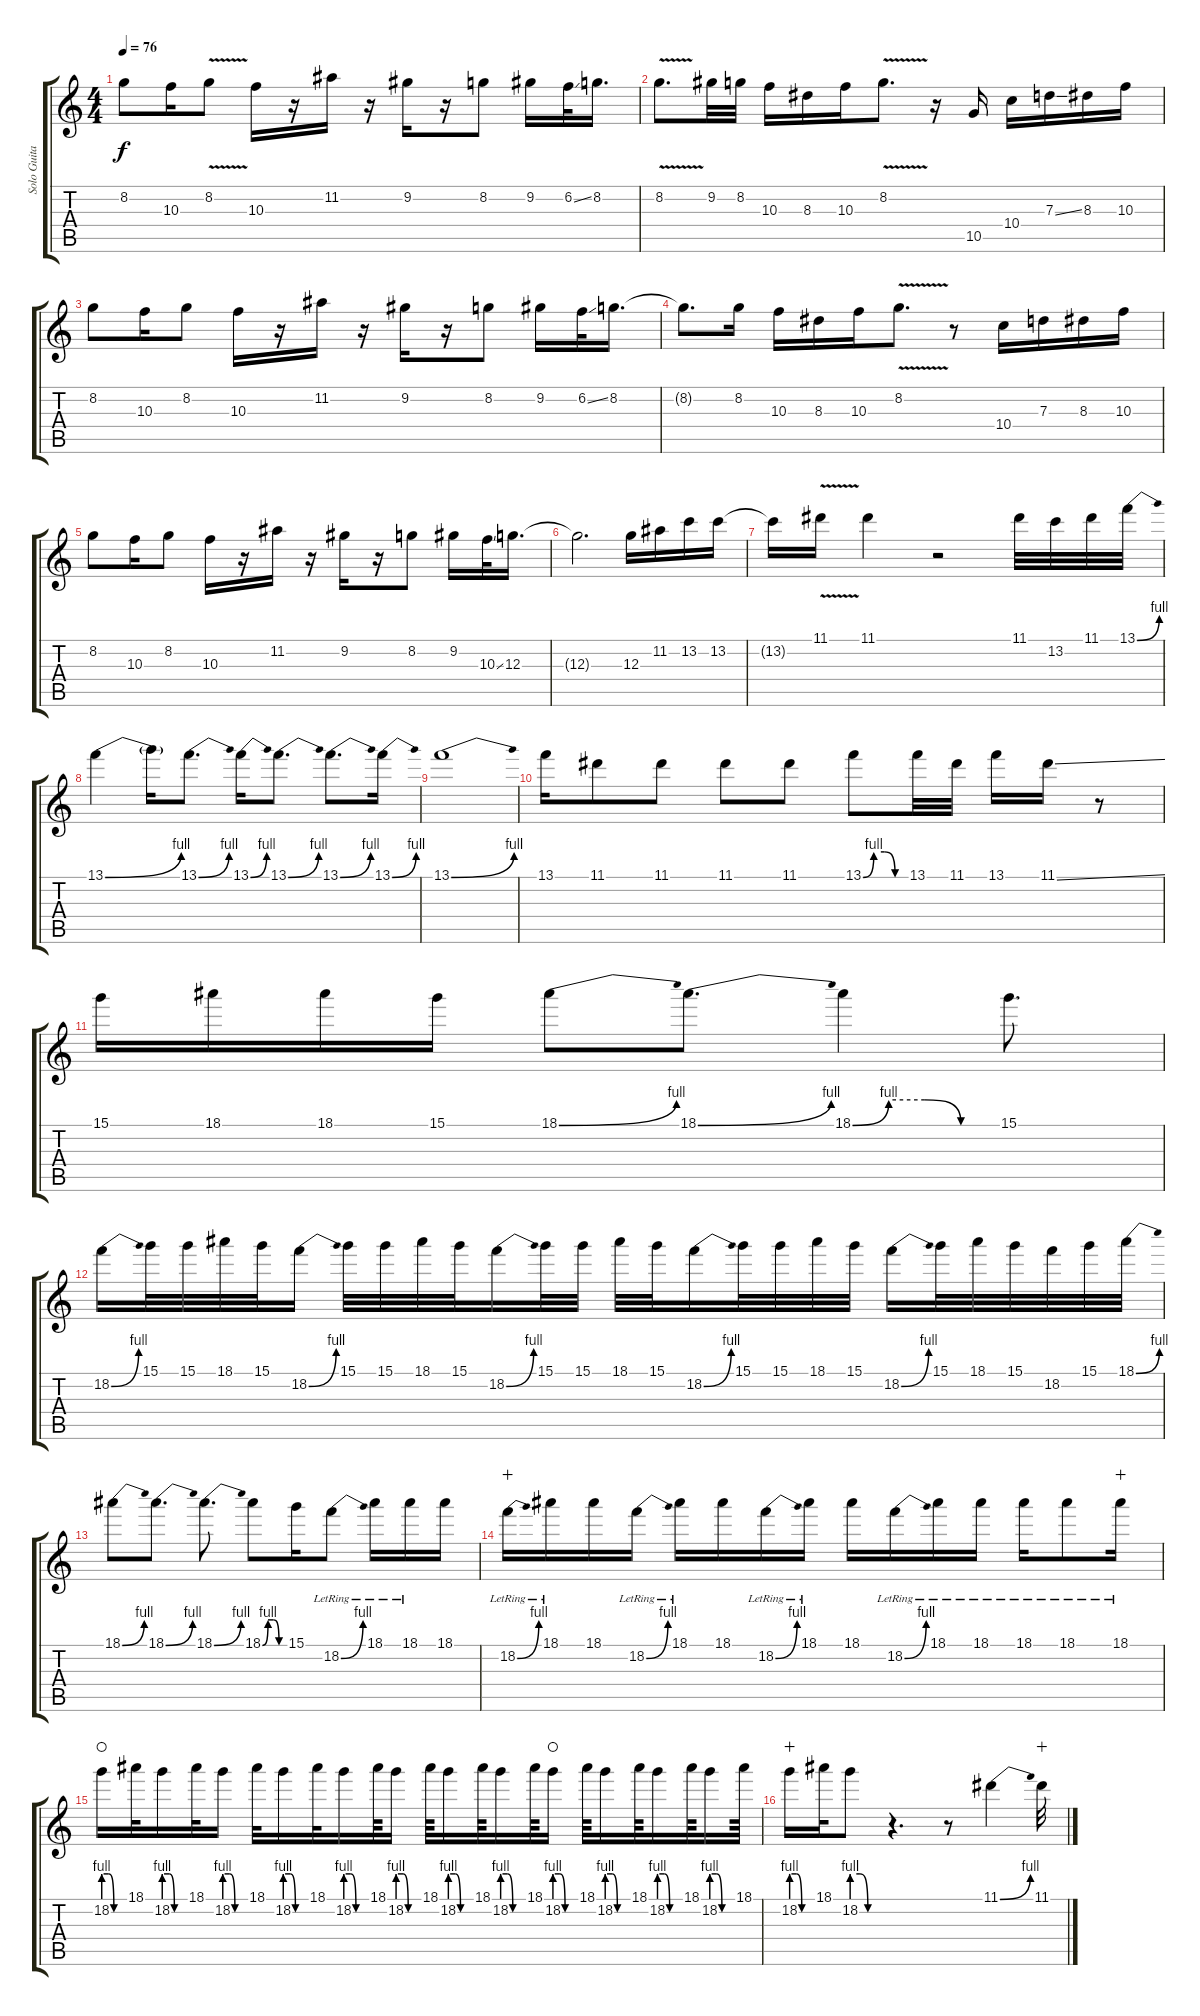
\track ("Solo Guitar" "Solo Guita") {instrument overdrivenguitar}
\staff {score tabs}
\tuning (E4 B3 G3 D3 A2 E2) {hide}
\ts (4 4)
\tempo 76
\clef g2
\ks c
8.2.8{dy f} 10.3.16 8.2{v}.8 10.3.16 r.16 11.2.16 r.16 9.2.16 r.16 8.2.8 9.2.16 6.2{ss}.32 8.2.16{d} |
8.2{v}.8{d} 9.2.32 8.2.32 10.3.16 8.3.16 10.3.16 8.2{v}.8{d} r.16 10.5.16 10.4.16 7.3{ss}.16 8.3.16 10.3.16 |
8.2.8 10.3.16 8.2.8 10.3.16 r.16 11.2.16 r.16 9.2.16 r.16 8.2.8 9.2.16 6.2{ss}.32 8.2.16{d} |
8.2{t}.8{d} 8.2.16 10.3.16 8.3.16 10.3.16 8.2{v}.8{d} r.8 10.4.16 7.3.16 8.3.16 10.3.16 |
8.2.8 10.3.16 8.2.8 10.3.16 r.16 11.2.16 r.16 9.2.16 r.16 8.2.8 9.2.16 10.3{ss}.32 12.3.16{d} |
12.3{t}.2{d} 12.3.16 11.2.16 13.2.16 13.2.16 |
13.2{t}.16 11.1{v}.16 11.1.4 r.2 11.1.32 13.2.32 11.1.32 13.1{be (bend 0 0 60 4)}.32 |
13.1{be (bend 0 0 60 4)}.4 13.1{t}.16 13.1{be (bend 0 0 60 4)}.8{d} 13.1{be (bend 0 0 60 4)}.16 13.1{be (bend 0 0 60 4)}.8{d} 13.1{be (bend 0 0 60 4)}.8{d} 13.1{be (bend 0 0 60 4)}.16 |
13.1{be (bend 0 0 60 4)}.1 |
13.1.16 11.1.8 11.1.8 11.1.8 11.1.8 13.1{be (custom 0 0 15 4 30 4 45 0 60 0)}.8 13.1.32 11.1.32 13.1.16 11.1{ss}.16 r.8 |
15.1.16 18.1.16 18.1.16 15.1.16 18.1{be (bend 0 0 60 4)}.8 18.1{be (bend 0 0 60 4)}.8{d} 18.1{be (custom 0 0 15 4 30 4 45 0 60 0)}.4 15.1.8{d} |
18.2{be (bend 0 0 60 4)}.16 15.1.32 15.1.32 18.1.32 15.1.32 18.2{be (bend 0 0 60 4)}.16 15.1.32 15.1.32 18.1.32 15.1.32 18.2{be (bend 0 0 60 4)}.16 15.1.32 15.1.32 18.1.32 15.1.32 18.2{be (bend 0 0 60 4)}.16 15.1.32 15.1.32 18.1.32 15.1.32 18.2{be (bend 0 0 60 4)}.16 15.1.32 18.1.32 15.1.32 18.2.32 15.1.32 18.1{be (bend 0 0 60 4)}.32 |
18.1{be (bend 0 0 60 4)}.8 18.1{be (bend 0 0 60 4)}.8{d} 18.1{be (bend 0 0 60 4)}.8{d} 18.1{be (custom 0 0 15 4 30 4 45 0 60 0)}.8 15.1.16 18.2{be (bend 0 0 60 4) lr}.8 18.1{lr}.16 18.1{lr}.16 18.1.16 |
18.2{be (bend 0 0 60 4) lr}.16{wahc} 18.1{lr}.16 18.1.16 18.2{be (bend 0 0 60 4) lr}.16 18.1{lr}.16 18.1.16 18.2{be (bend 0 0 60 4) lr}.16 18.1{lr}.16 18.1.16 18.2{be (bend 0 0 60 4) lr}.16 18.1{lr}.16 18.1{lr}.16 18.1{lr}.16 18.1{lr}.8 18.1{lr}.16{wahc} |
18.2{be (custom 0 4 15 4 30 0 60 0)}.16{waho} 18.1.32 18.2{be (custom 0 4 15 4 30 0 60 0)}.16 18.1.32 18.2{be (custom 0 4 15 4 30 0 60 0)}.16 18.1.32 18.2{be (custom 0 4 15 4 30 0 60 0)}.16 18.1.32 18.2{be (custom 0 4 15 4 30 0 60 0)}.16 18.1.64 18.2{be (custom 0 4 15 4 30 0 60 0)}.16 18.1.64 18.2{be (custom 0 4 15 4 30 0 60 0)}.16 18.1.64 18.2{be (custom 0 4 15 4 30 0 60 0)}.16 18.1.64 18.2{be (custom 0 4 15 4 30 0 60 0)}.16{waho} 18.1.64 18.2{be (custom 0 4 15 4 30 0 60 0)}.16 18.1.64 18.2{be (custom 0 4 15 4 30 0 60 0)}.16 18.1.64 18.2{be (custom 0 4 15 4 30 0 60 0)}.16 18.1.64 |
18.2{be (custom 0 4 15 4 30 0 60 0)}.16{wahc} 18.1.32 18.2{be (custom 0 4 15 4 30 0 60 0)}.8 r.4{d} r.8 11.1{be (bend 0 0 60 4)}.4 11.1.32{wahc}
